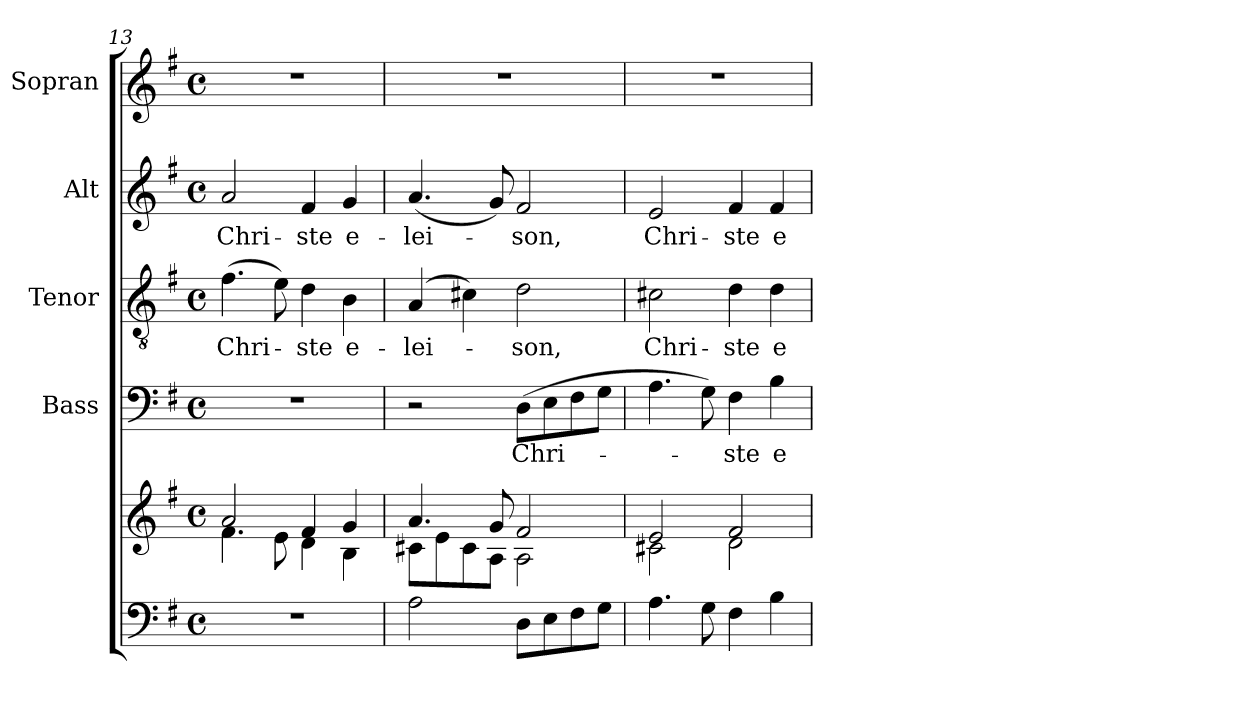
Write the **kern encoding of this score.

**kern	**kern	**kern	**text	**kern	**text	**kern	**text	**kern
*part5	*part5	*part4	*part4	*part3	*part3	*part2	*part2	*part1
*staff6	*staff5	*staff4	*staff4	*staff3	*staff3	*staff2	*staff2	*staff1
*	*	*I"Bass	*	*I"Tenor	*	*I"Alt	*	*I"Sopran
*	*	*I'B.	*	*I'T.	*	*I'A.	*	*I'S.
!!LO:PB:g=z
*clefF4	*clefG2	*clefF4	*	*clefGv2	*	*clefG2	*	*clefG2
*k[f#]	*k[f#]	*k[f#]	*	*k[f#]	*	*k[f#]	*	*k[f#]
*G:	*G:	*G:	*	*G:	*	*G:	*	*G:
*M4/4	*M4/4	*M4/4	*	*M4/4	*	*M4/4	*	*M4/4
*met(c)	*met(c)	*met(c)	*	*met(c)	*	*met(c)	*	*met(c)
=13	=13	=13	=13	=13	=13	=13	=13	=13
*	*^	*	*	*	*	*	*	*
!	!	!	!	!	!	!LO:LY:b	!	!LO:LY:b	!
1r	2a/	4.f#\	1r	.	(>4.f#\	Chri-	2a/	Chri-	1r
.	.	8e\	.	.	8e\)	.	.	.	.
!	!	!	!	!	!	!LO:LY:b	!	!LO:LY:b	!
.	4f#/	4d\	.	.	4d\	-ste	4f#/	-ste	.
!	!	!	!	!	!	!LO:LY:b	!	!LO:LY:b	!
.	4g/	4B\	.	.	4B\	e-	4g/	e-	.
=14	=14	=14	=14	=14	=14	=14	=14	=14	=14
!	!	!	!	!	!	!LO:LY:b	!	!LO:LY:b	!
2A\	4.a/	8c#X\L	2r	.	(4A/	-lei-	(<4.a/	-lei-	1r
.	.	8e\	.	.	.	.	.	.	.
.	.	8c#\	.	.	4c#X\)	.	.	.	.
.	8g/	8A\J	.	.	.	.	8g/)	.	.
!	!	!	!	!LO:LY:b	!	!LO:LY:b	!	!LO:LY:b	!
8D\L	2f#/	2A\	(>8D\L	Chri-	2d\	-son,	2f#/	-son,	.
8E\	.	.	8E\	.	.	.	.	.	.
8F#\	.	.	8F#\	.	.	.	.	.	.
8G\J	.	.	8G\J	.	.	.	.	.	.
=15	=15	=15	=15	=15	=15	=15	=15	=15	=15
!	!	!	!	!	!	!LO:LY:b	!	!LO:LY:b	!
4.A\	2e/	2c#X\	4.A\	.	2c#X\	Chri-	2e/	Chri-	1r
8G\	.	.	8G\)	.	.	.	.	.	.
!	!	!	!	!LO:LY:b	!	!LO:LY:b	!	!LO:LY:b	!
4F#\	2f#/	2d\	4F#\	-ste	4d\	-ste	4f#/	-ste	.
!	!	!	!	!LO:LY:b	!	!LO:LY:b	!	!LO:LY:b	!
4B\	.	.	4B\	e-	4d\	e-	4f#/	e-	.
*	*v	*v	*	*	*	*	*	*	*
=	=	=	=	=	=	=	=	=
*-	*-	*-	*-	*-	*-	*-	*-	*-
